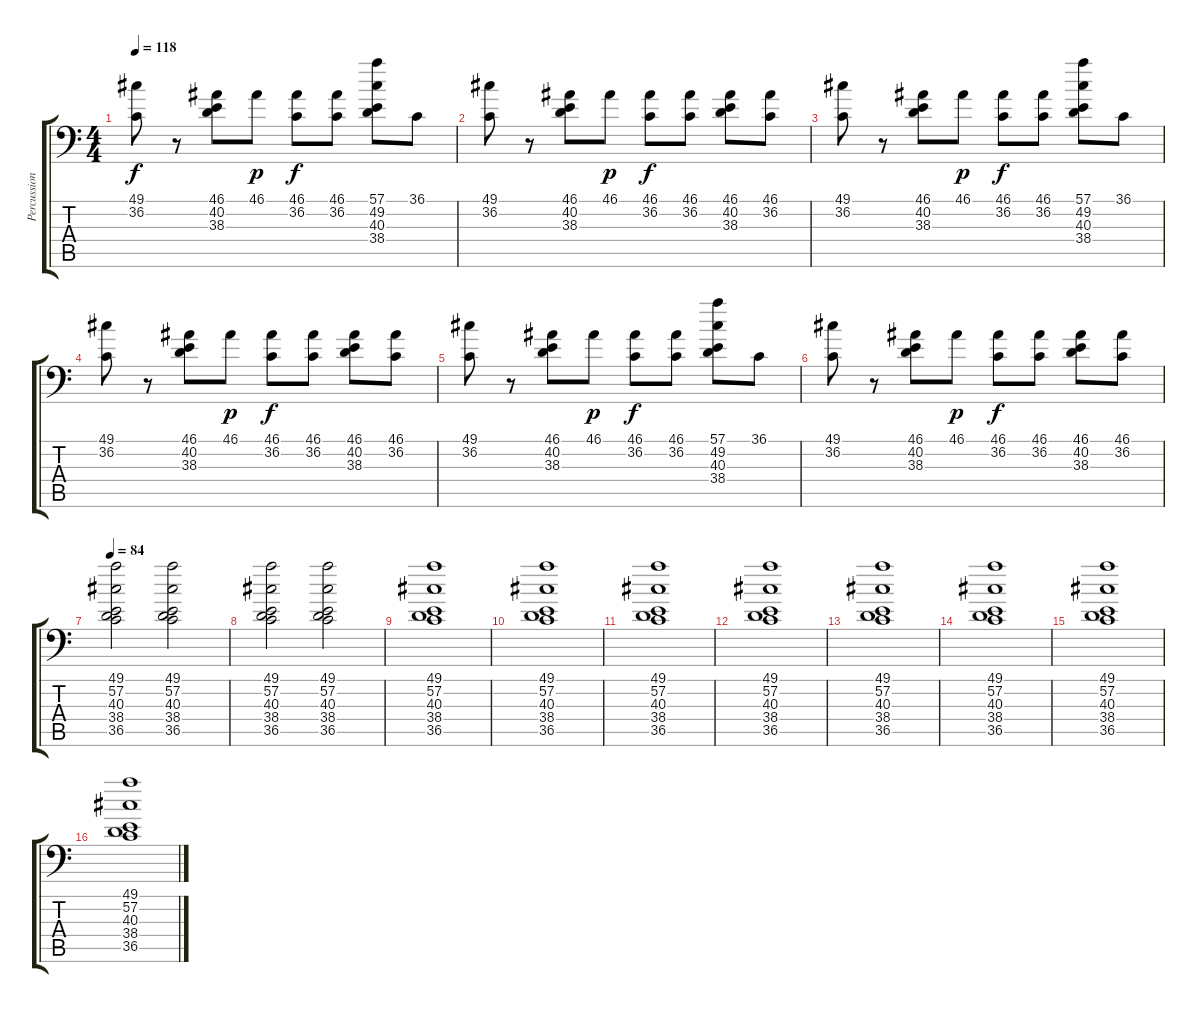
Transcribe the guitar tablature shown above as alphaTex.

\track ("Percussion-Keith Moon" "Percussion") {instrument acousticgrandpiano}
\staff {score tabs}
\tuning (C-1 C-1 C-1 C-1 C-1 C-1) {hide}
\ts (4 4)
\tempo 118
\clef f4
\ks c
(49.1 36.2).8{dy f} r.8 (46.1 40.2 38.3).8 46.1.8{dy p} (46.1 36.2).8{dy f} (46.1 36.2).8 (57.1 49.2 40.3 38.4).8 36.1.8 |
(49.1 36.2).8 r.8 (46.1 40.2 38.3).8 46.1.8{dy p} (46.1 36.2).8{dy f} (46.1 36.2).8 (46.1 40.2 38.3).8 (46.1 36.2).8 |
(49.1 36.2).8 r.8 (46.1 40.2 38.3).8 46.1.8{dy p} (46.1 36.2).8{dy f} (46.1 36.2).8 (57.1 49.2 40.3 38.4).8 36.1.8 |
(49.1 36.2).8 r.8 (46.1 40.2 38.3).8 46.1.8{dy p} (46.1 36.2).8{dy f} (46.1 36.2).8 (46.1 40.2 38.3).8 (46.1 36.2).8 |
(49.1 36.2).8 r.8 (46.1 40.2 38.3).8 46.1.8{dy p} (46.1 36.2).8{dy f} (46.1 36.2).8 (57.1 49.2 40.3 38.4).8 36.1.8 |
(49.1 36.2).8 r.8 (46.1 40.2 38.3).8 46.1.8{dy p} (46.1 36.2).8{dy f} (46.1 36.2).8 (46.1 40.2 38.3).8 (46.1 36.2).8 |
\tempo 84
(49.1 57.2 40.3 38.4 36.5).2 (49.1 57.2 40.3 38.4 36.5).2 |
(49.1 57.2 40.3 38.4 36.5).2 (49.1 57.2 40.3 38.4 36.5).2 |
(49.1 57.2 40.3 38.4 36.5).1 |
(49.1 57.2 40.3 38.4 36.5).1 |
(49.1 57.2 40.3 38.4 36.5).1 |
(49.1 57.2 40.3 38.4 36.5).1 |
(49.1 57.2 40.3 38.4 36.5).1 |
(49.1 57.2 40.3 38.4 36.5).1 |
(49.1 57.2 40.3 38.4 36.5).1 |
(49.1 57.2 40.3 38.4 36.5).1
